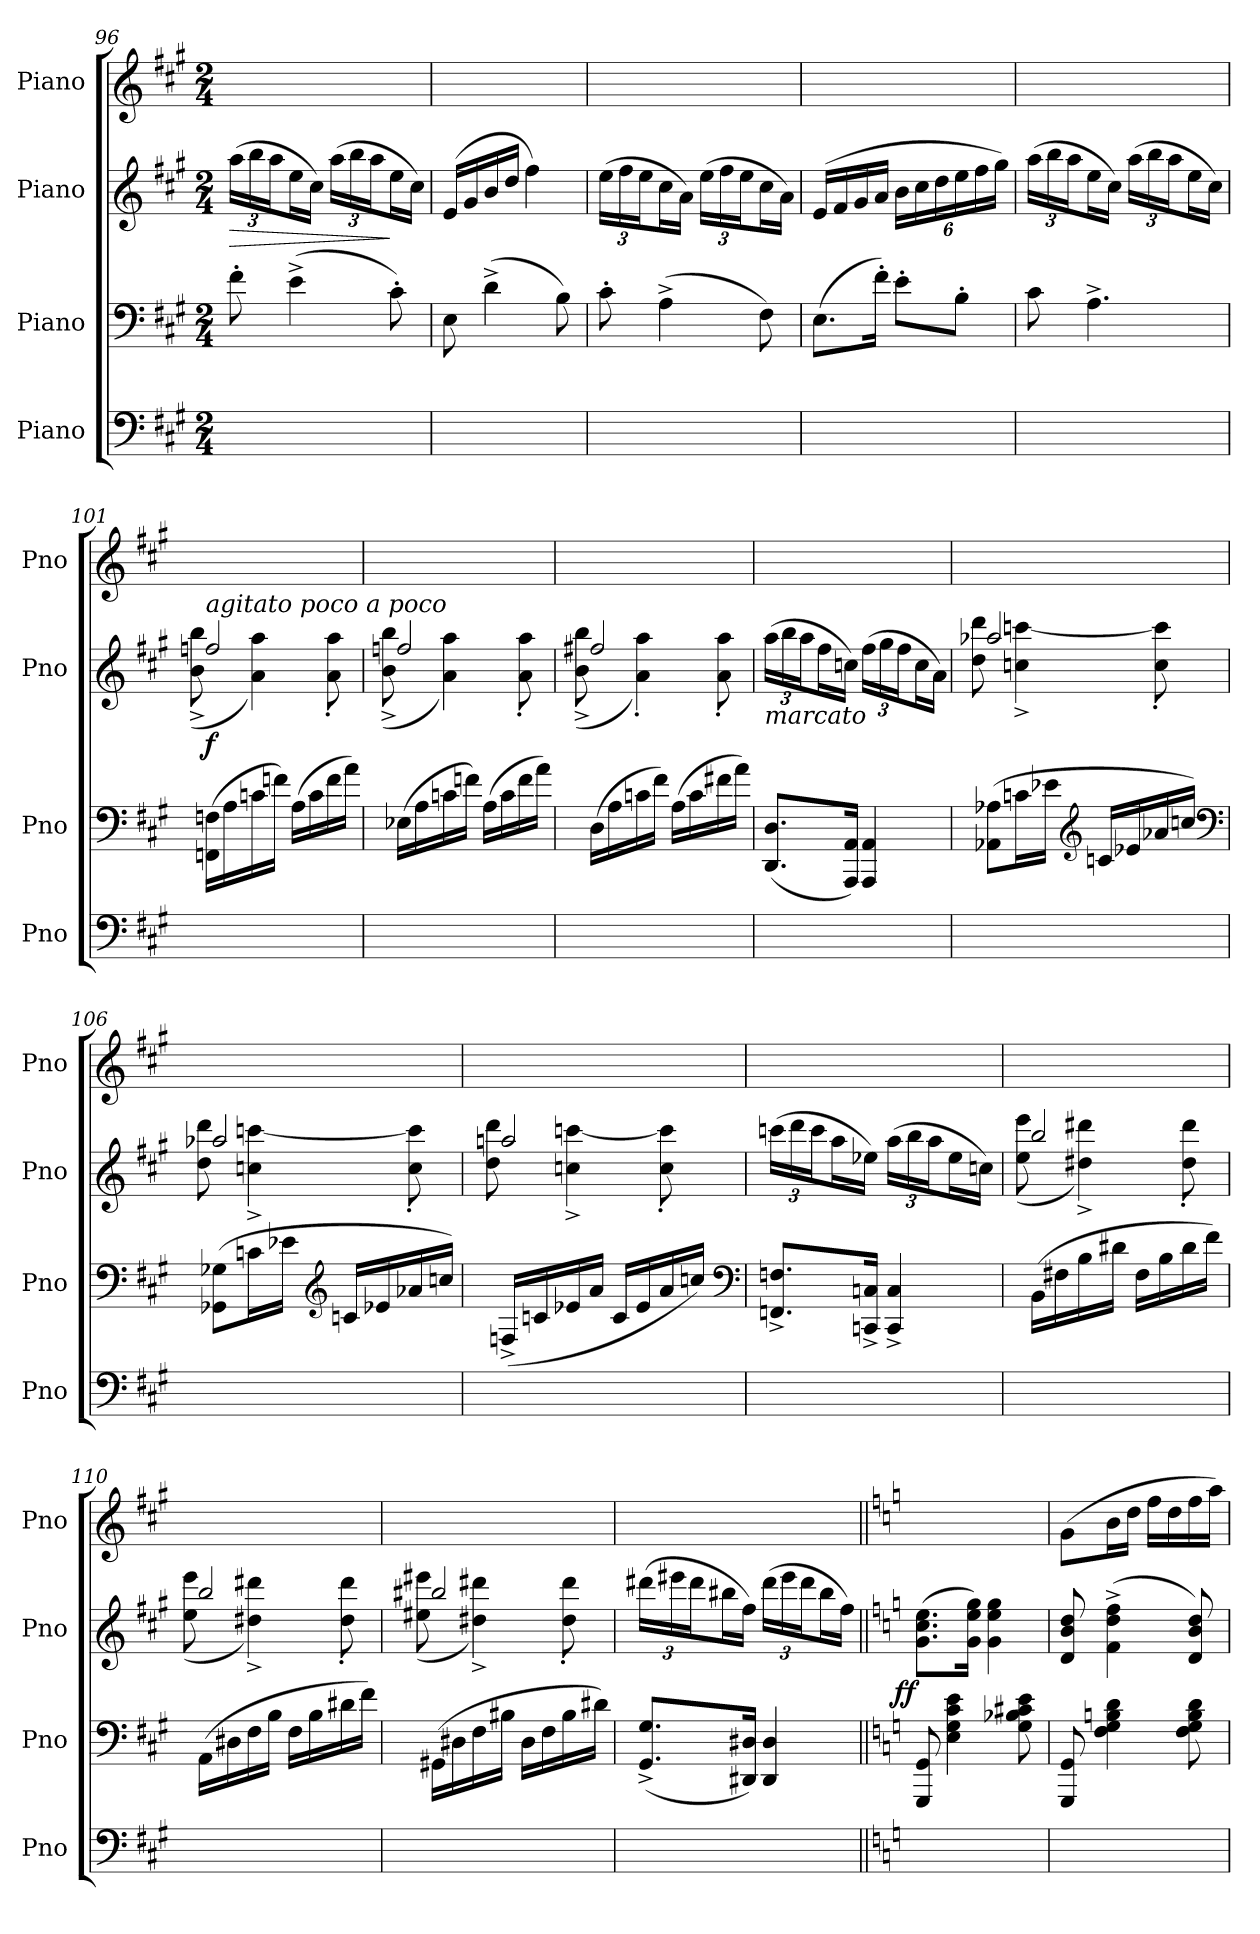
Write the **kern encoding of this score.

**kern	**kern	**kern	**dynam	**kern
*part4	*part3	*part2	*part2	*part1
*staff4	*staff3	*staff2	*staff2	*staff1
*I"Piano	*I"Piano	*I"Piano	*	*I"Piano
*I'Pno	*I'Pno	*I'Pno	*	*I'Pno
*clefF4	*clefF4	*clefG2	*	*clefG2
*k[f#c#g#]	*k[f#c#g#]	*k[f#c#g#]	*	*k[f#c#g#]
*M2/4	*M2/4	*M2/4	*	*M2/4
=96	=96	=96	=96	=96
!	!	!	!LO:HP:b	!
2ryy	8f#'\	(24aa\LL	>	2ryy
.	.	24bb\	.	.
.	.	24aa\J	.	.
.	(4e^\	16ee\L	.	.
.	.	16cc#\JJ)	.	.
.	.	(24aa\LL	.	.
.	.	24bb\	.	.
.	.	24aa\J	.	.
.	8c#'\)	16ee\L	]	.
.	.	16cc#\JJ)	.	.
=97	=97	=97	=97	=97
2ryy	8E\	(<16e/LL	.	2ryy
.	.	16g#/	.	.
.	(4d^\	16b/	.	.
.	.	16dd/JJ	.	.
.	.	4ff#\)	.	.
.	8B\)	.	.	.
=98	=98	=98	=98	=98
2ryy	8c#'\	(24ee\LL	.	2ryy
.	.	24ff#\	.	.
.	.	24ee\J	.	.
.	(4A^\	16cc#\L	.	.
.	.	16a\JJ)	.	.
.	.	(24ee\LL	.	.
.	.	24ff#\	.	.
.	.	24ee\J	.	.
.	8F#\)	16cc#\L	.	.
.	.	16a\JJ)	.	.
=99	=99	=99	=99	=99
2ryy	(8.E\L	(16e/LL	.	2ryy
.	.	16f#/	.	.
.	.	16g#/	.	.
.	16f#'\Jk)	16a/JJ	.	.
.	8e'\L	24b\LL	.	.
.	.	24cc#\	.	.
.	.	24dd\	.	.
.	8B'\J	24ee\	.	.
.	.	24ff#\	.	.
.	.	24gg#\JJ)	.	.
=100	=100	=100	=100	=100
2ryy	8c#\	(24aa\LL	.	2ryy
.	.	24bb\	.	.
.	.	24aa\J	.	.
.	4.A^\	16ee\L	.	.
.	.	16cc#\JJ)	.	.
.	.	(24aa\LL	.	.
.	.	24bb\	.	.
.	.	24aa\J	.	.
.	.	16ee\L	.	.
.	.	16cc#\JJ)	.	.
=101	=101	=101	=101	=101
*	*	*^	*	*
!	!	!LO:TX:a:i:t=agitato poco a poco	!	!	!
2ryy	(16FFn\ 16Fn\LL	2ffn/	(>8b^>\ 8bb^>\	f	2ryy
.	16A\	.	.	.	.
.	16cn\	.	4a\ 4aa\)	.	.
.	16fn\JJ)	.	.	.	.
.	(16A\LL	.	.	.	.
.	16c\	.	.	.	.
.	16f\	.	8a'>\ 8aa'>\	.	.
.	16a\JJ)	.	.	.	.
=102	=102	=102	=102	=102	=102
2ryy	(16E-X\LL	2ffn/	(>8b^>\ 8bb^>\	.	2ryy
.	16A\	.	.	.	.
.	16cn\	.	4a\ 4aa\)	.	.
.	16fn\JJ)	.	.	.	.
.	(16A\LL	.	.	.	.
.	16c\	.	.	.	.
.	16f\	.	8a'>\ 8aa'>\	.	.
.	16a\JJ)	.	.	.	.
=103	=103	=103	=103	=103	=103
2ryy	(16D\LL	2ff#X/	(>8b^>\ 8bb^>\	.	2ryy
.	16A\	.	.	.	.
.	16cn\	.	4a'>\ 4aa'>\)	.	.
.	16f#\JJ)	.	.	.	.
.	(16A\LL	.	.	.	.
.	16c\	.	.	.	.
.	16f#X\	.	8a'>\ 8aa'>\	.	.
.	16a\JJ)	.	.	.	.
*	*	*v	*v	*	*
=104	=104	=104	=104	=104
!	!	!LO:TX:b:i:t=marcato	!	!
2ryy	(8.DD/ 8.D/L	(24aa\LL	.	2ryy
.	.	24bb\	.	.
.	.	24aa\J	.	.
.	.	16ff#\L	.	.
.	16AAA/ 16AA/Jk)	16ccn\JJ)	.	.
.	4AAA/ 4AA/	(24ff#\LL	.	.
.	.	24gg#\	.	.
.	.	24ff#\J	.	.
.	.	16cc\L	.	.
.	.	16a\JJ)	.	.
=105	=105	=105	=105	=105
*	*	*^	*	*
2ryy	(8AA-X\ 8A-X\L	2aa-X/	8dd\ 8ddd\	.	2ryy
.	16cn\L	.	4ccn^>\ [4cccn^>\	.	.
.	16e-X\JJ	.	.	.	.
*	*clefG2	*	*	*	*
.	16cn/LL	.	.	.	.
.	16e-X/	.	.	.	.
.	16a-X/	.	8cc'>\ 8ccc]'>\	.	.
.	16ccn/JJ)	.	.	.	.
*	*clefF4	*	*	*	*
=106	=106	=106	=106	=106	=106
2ryy	(8GG-X\ 8G-X\L	2aa-X/	8dd\ 8ddd\	.	2ryy
.	16cn\L	.	4ccn^>\ [4cccn^>\	.	.
.	16e-X\JJ	.	.	.	.
*	*clefG2	*	*	*	*
.	16cn/LL	.	.	.	.
.	16e-X/	.	.	.	.
.	16a-X/	.	8cc'>\ 8ccc]'>\	.	.
.	16ccn/JJ)	.	.	.	.
=107	=107	=107	=107	=107	=107
2ryy	(16Fn^/LL	2aan/	8dd\ 8ddd\	.	2ryy
.	16cn/	.	.	.	.
.	16e-X/	.	4ccn^>\ [4cccn^>\	.	.
.	16a/JJ	.	.	.	.
.	16c/LL	.	.	.	.
.	16e-/	.	.	.	.
.	16a/	.	8cc'>\ 8ccc]'>\	.	.
.	16ccn/JJ)	.	.	.	.
*	*	*v	*v	*	*
*	*clefF4	*	*	*
=108	=108	=108	=108	=108
2ryy	8.FFn^/ 8.Fn^/L	(24cccn\LL	.	2ryy
.	.	24ddd\	.	.
.	.	24ccc\J	.	.
.	.	16aa\L	.	.
.	16CCn^/ 16Cn^/Jk	16ee-X\JJ)	.	.
.	4CC^/ 4C^/	(24aa\LL	.	.
.	.	24bb\	.	.
.	.	24aa\J	.	.
.	.	16ee-\L	.	.
.	.	16ccn\JJ)	.	.
=109	=109	=109	=109	=109
*	*	*^	*	*
2ryy	(16BB\LL	2bb/	(>8ee\ 8eee\	.	2ryy
.	16F#X\	.	.	.	.
.	16B\	.	4dd#X^>\ 4ddd#X^>\)	.	.
.	16d#X\JJ	.	.	.	.
.	16F#\LL	.	.	.	.
.	16B\	.	.	.	.
.	16d#\	.	8dd#'>\ 8ddd#'>\	.	.
.	16f#\JJ)	.	.	.	.
=110	=110	=110	=110	=110	=110
2ryy	(16AA\LL	2bb/	(>8ee\ 8eee\	.	2ryy
.	16D#X\	.	.	.	.
.	16F#\	.	4dd#X^>\ 4ddd#X^>\)	.	.
.	16B\JJ	.	.	.	.
.	16F#\LL	.	.	.	.
.	16B\	.	.	.	.
.	16d#X\	.	8dd#'>\ 8ddd#'>\	.	.
.	16f#\JJ)	.	.	.	.
=111	=111	=111	=111	=111	=111
2ryy	(16GG#X\LL	2bb#X/	(>8ee#X\ 8eee#X\	.	2ryy
.	16D#X\	.	.	.	.
.	16F#\	.	4dd#X^>\ 4ddd#X^>\)	.	.
.	16B#X\JJ	.	.	.	.
.	16D#\LL	.	.	.	.
.	16F#\	.	.	.	.
.	16B#\	.	8dd#'>\ 8ddd#'>\	.	.
.	16d#X\JJ)	.	.	.	.
*	*	*v	*v	*	*
=112	=112	=112	=112	=112
2ryy	(8.GG#^/ 8.G#^/L	(24ddd#X\LL	.	2ryy
.	.	24eee#X\	.	.
.	.	24ddd#\J	.	.
.	.	16bb#X\L	.	.
.	16DD#X/ 16D#X/Jk)	16ff#\JJ)	.	.
.	4DD#/ 4D#/	(24ddd#\LL	.	.
.	.	24eee#\	.	.
.	.	24ddd#\J	.	.
.	.	16bb#\L	.	.
.	.	16ff#\JJ)	.	.
=113||	=113||	=113||	=113||	=113||
*k[]	*k[]	*k[]	*	*k[]
!	!	!	!LO:DY:rj	!
2ryy	8GGG/ 8GG/	(8.g\ 8.cc\ 8.ee\L	ff	2ryy
.	4E\ 4G\ 4c\ 4e\	.	.	.
.	.	16g\ 16ee\ 16gg\Jk)	.	.
.	.	4g\ 4ee\ 4gg\	.	.
.	8G\ 8B-X\ 8c#X\ 8e\	.	.	.
=114	=114	=114	=114	=114
2ryy	8GGG/ 8GG/	8d/ 8b/ 8dd/	.	(8g\L
.	4F\ 4G\ 4Bn\ 4d\	(4f^\ 4dd^\ 4ff^\	.	16b\L
.	.	.	.	16dd\JJ
.	.	.	.	16ff\LL
.	.	.	.	16dd\
.	8F\ 8G\ 8B\ 8d\	8d/ 8b/ 8dd/)	.	16ff\
.	.	.	.	16aa\JJ)
=	=	=	=	=
*-	*-	*-	*-	*-
